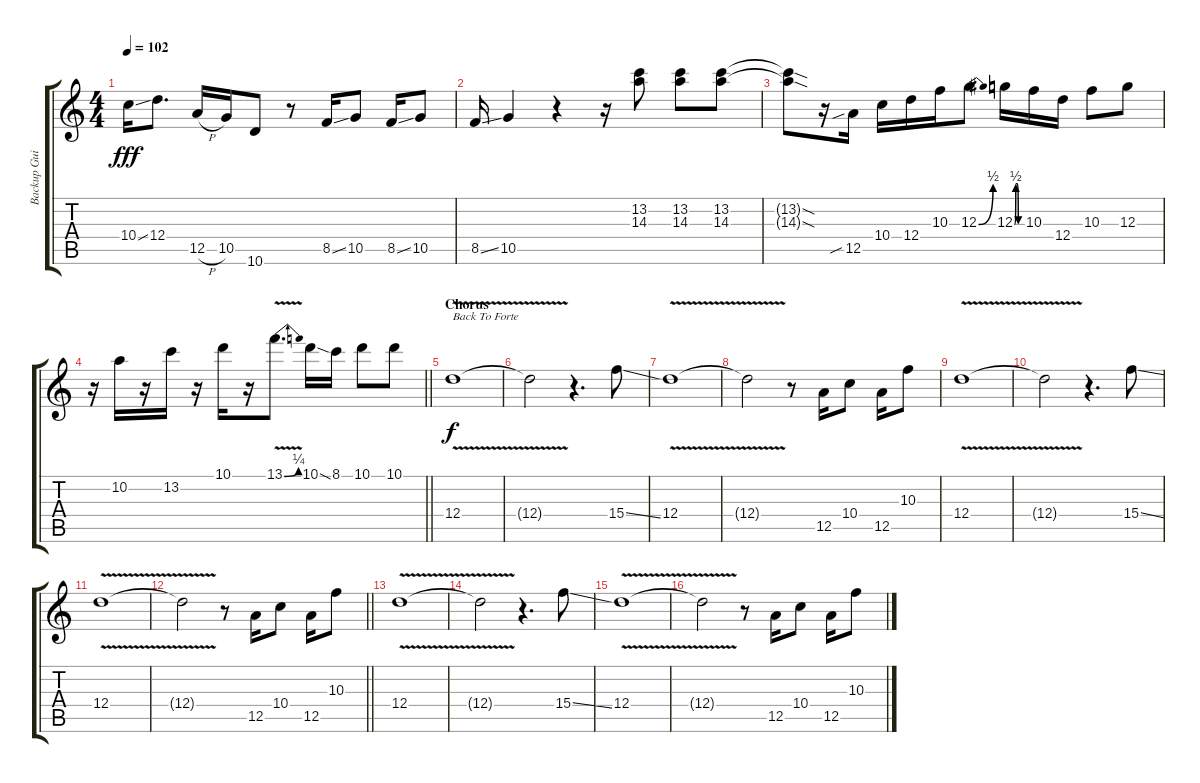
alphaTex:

\track ("Backup Guitar" "Backup Gui") {instrument electricguitarjazz}
\staff {score tabs}
\tuning (E4 B3 G3 D3 A2 E2) {hide}
\ts (4 4)
\tempo 102
\clef g2
\ks c
10.4{ss}.16{dy fff} 12.4.8{d} 12.5{h}.16 10.5.16 10.6.8 r.8 8.5{ss}.16 10.5.8 8.5{ss}.16 10.5.8 |
8.5{ss}.16 10.5.4 r.4 r.16 (13.2 14.3).8 (13.2 14.3).8 (13.2 14.3).8 |
(13.2{sod t} 14.3{sod t}).8 r.16 12.5{sib}.16 10.4.16 12.4.16 10.3.16 12.3{be (bend 0 0 60 2)}.8 12.3{be (custom 0 0 10 2 20 2 30 0 60 0)}.16 10.3.16 12.4.16 10.3.8 12.3.8 |
\barLineRight lightlight
r.16 10.2.16 r.16 13.2.16 r.16 10.1.16 r.16 13.1{be (bend 0 0 60 1) v}.8{d} 10.1{ss}.16 8.1.16 10.1.8 10.1.8 |
\section ("" "Chorus")
12.4{v}.1{txt "Back To Forte" dy f volume 16} |
12.4{t}.2 r.4{d} 15.4{ss}.8 |
12.4{v}.1 |
12.4{t}.2 r.8 12.5.16 10.4.8 12.5.16 10.3.8 |
12.4{v}.1 |
12.4{t}.2 r.4{d} 15.4{ss}.8 |
12.4{v}.1 |
\barLineRight lightlight
12.4{t}.2 r.8 12.5.16 10.4.8 12.5.16 10.3.8 |
12.4{v}.1 |
12.4{t}.2 r.4{d} 15.4{ss}.8 |
12.4{v}.1 |
12.4{t}.2 r.8 12.5.16 10.4.8 12.5.16 10.3.8
